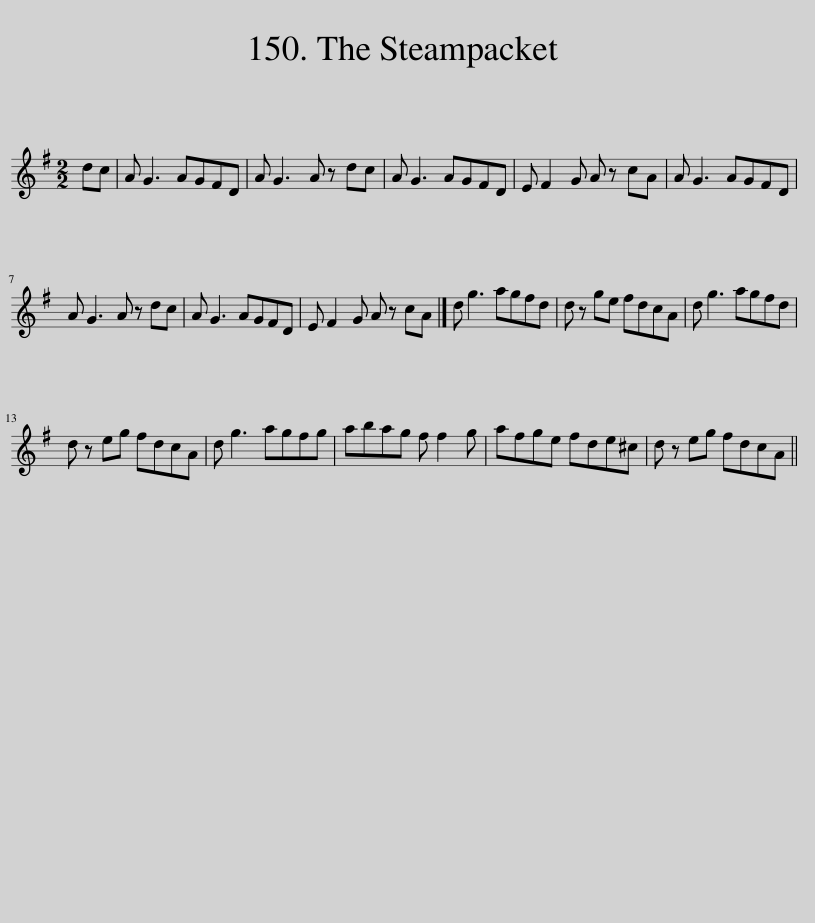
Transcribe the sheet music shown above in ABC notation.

X:1
L:1/8
M:2/2
I:linebreak $
K:G
V:1 treble
V:1
 dc | A G3 AGFD | A G3 A z dc | A G3 AGFD | E F2 G A z cA | %5
 A G3 AGFD |$ A G3 A z dc | A G3 AGFD | E F2 G A z cA |] d g3 agfd | %10
 d z ge fdcA | d g3 agfd |$ d z eg fdcA | d g3 agfg | abag f f2 g | %15
 afge fde^c | d z eg fdcA || %17
